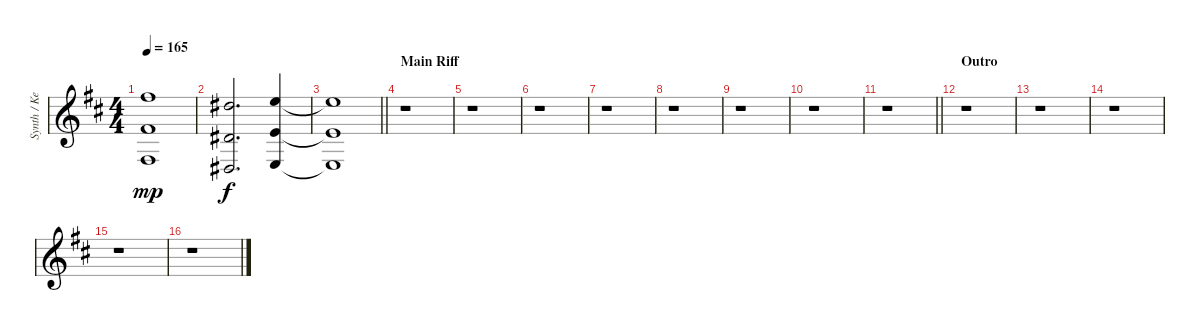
\track ("Synth / Keyboard V" "Synth / Ke") {instrument choiraahs}
\staff {score}
\tuning (Db4 Ab3 E3 B2 Gb2 B1) {hide}
\ts (4 4)
\tempo 165
\clef g2
\ks d
(17.1{t} 14.3{t} 12.5{t}).1{dy mp} |
(14.1 11.3 9.5).2{d dy f} (15.1 12.3 10.5).4 |
\barLineRight lightlight
(15.1{t} 12.3{t} 10.5{t}).1 |
\section ("" "Main Riff")
r.1 |
r.1 |
r.1 |
r.1 |
r.1 |
r.1 |
r.1 |
\barLineRight lightlight
r.1 |
\section ("" "Outro")
r.1 |
r.1 |
r.1 |
r.1 |
r.1
